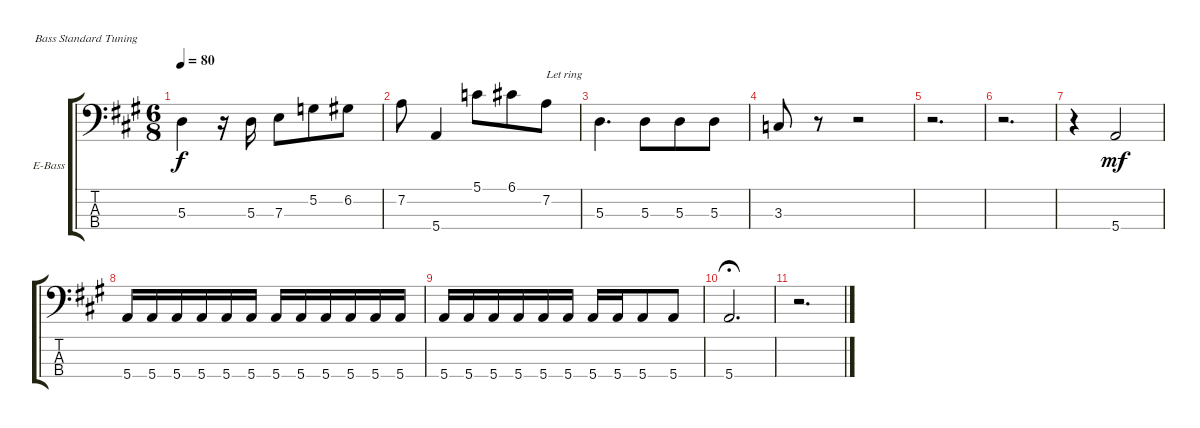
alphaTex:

\bracketExtendMode groupsimilarinstruments
\firstSystemTrackNameOrientation horizontal
\otherSystemsTrackNameOrientation horizontal
\track ("Bass" "E-Bass") {instrument electricbassfinger}
\staff {score tabs}
\tuning (G2 D2 A1 E1)
\ts (6 8)
\tempo 80
\clef f4
\ks a
5.3.4{dy f} r.16 5.3.16 7.3.8 5.2.8 6.2.8 |
7.2.8 5.4.4 5.1.8 6.1.8 7.2.8{txt "Let ring"} |
5.3.4{d} 5.3.8 5.3.8 5.3.8 |
3.3.8 r.8 r.2 |
r.2{d} |
r.2{d} |
r.4 5.4.2{dy mf} |
5.4.16 5.4.16 5.4.16 5.4.16 5.4.16 5.4.16 5.4.16 5.4.16 5.4.16 5.4.16 5.4.16 5.4.16 |
5.4.16 5.4.16 5.4.16 5.4.16 5.4.16 5.4.16 5.4.16 5.4.16 5.4.8 5.4.8 |
5.4.2{d fermata (medium 0.6)} |
r.2{d}
